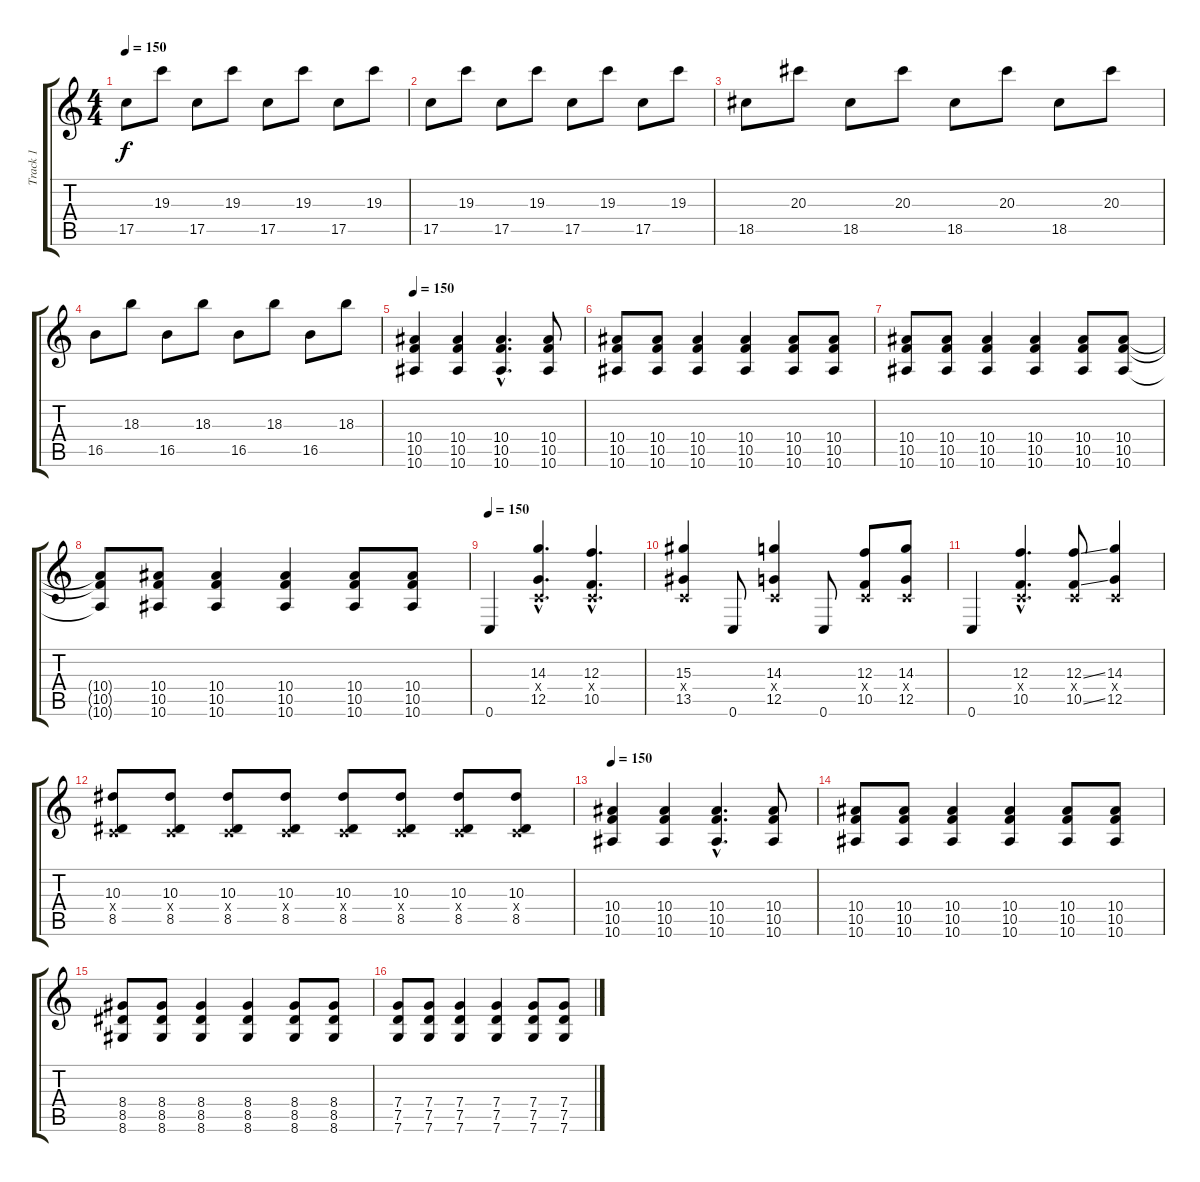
\track ("Track 1" "Track 1") {instrument overdrivenguitar}
\staff {score tabs}
\tuning (D4 A3 F3 C3 G2 C2) {hide}
\ts (4 4)
\tempo 150
\clef g2
\ks c
17.5.8{dy f} 19.3.8 17.5.8 19.3.8 17.5.8 19.3.8 17.5.8 19.3.8 |
17.5.8 19.3.8 17.5.8 19.3.8 17.5.8 19.3.8 17.5.8 19.3.8 |
18.5.8 20.3.8 18.5.8 20.3.8 18.5.8 20.3.8 18.5.8 20.3.8 |
16.5.8 18.3.8 16.5.8 18.3.8 16.5.8 18.3.8 16.5.8 18.3.8 |
\tempo 150
(10.4 10.5 10.6).4{instrument overdrivenguitar} (10.4 10.5 10.6).4 (10.4{hac} 10.5{hac} 10.6{hac}).4{d} (10.4 10.5 10.6).8 |
(10.4 10.5 10.6).8 (10.4 10.5 10.6).8 (10.4 10.5 10.6).4 (10.4 10.5 10.6).4 (10.4 10.5 10.6).8 (10.4 10.5 10.6).8 |
(10.4 10.5 10.6).8 (10.4 10.5 10.6).8 (10.4 10.5 10.6).4 (10.4 10.5 10.6).4 (10.4 10.5 10.6).8 (10.4 10.5 10.6).8 |
(10.4{t} 10.5{t} 10.6{t}).8 (10.4 10.5 10.6).8 (10.4 10.5 10.6).4 (10.4 10.5 10.6).4 (10.4 10.5 10.6).8 (10.4 10.5 10.6).8 |
\tempo 150
0.6.4 (14.3{hac} 0.4{hac x} 12.5{hac}).4{d} (12.3{hac} 0.4{hac x} 10.5{hac}).4{d} |
(15.3 0.4{x} 13.5).4 0.6.8 (14.3 0.4{x} 12.5).4 0.6.8 (12.3 0.4{x} 10.5).8 (14.3 0.4{x} 12.5).8 |
0.6.4 (12.3{hac} 0.4{hac x} 10.5{hac}).4{d} (12.3{ss} 0.4{x} 10.5{ss}).8 (14.3 0.4{x} 12.5).4 |
(10.3 0.4{x} 8.5).8 (10.3 0.4{x} 8.5).8 (10.3 0.4{x} 8.5).8 (10.3 0.4{x} 8.5).8 (10.3 0.4{x} 8.5).8 (10.3 0.4{x} 8.5).8 (10.3 0.4{x} 8.5).8 (10.3 0.4{x} 8.5).8 |
\tempo 150
(10.4 10.5 10.6).4{instrument overdrivenguitar} (10.4 10.5 10.6).4 (10.4{hac} 10.5{hac} 10.6{hac}).4{d} (10.4 10.5 10.6).8 |
(10.4 10.5 10.6).8 (10.4 10.5 10.6).8 (10.4 10.5 10.6).4 (10.4 10.5 10.6).4 (10.4 10.5 10.6).8 (10.4 10.5 10.6).8 |
(8.4 8.5 8.6).8 (8.4 8.5 8.6).8 (8.4 8.5 8.6).4 (8.4 8.5 8.6).4 (8.4 8.5 8.6).8 (8.4 8.5 8.6).8 |
(7.4 7.5 7.6).8 (7.4 7.5 7.6).8 (7.4 7.5 7.6).4 (7.4 7.5 7.6).4 (7.4 7.5 7.6).8 (7.4 7.5 7.6).8
